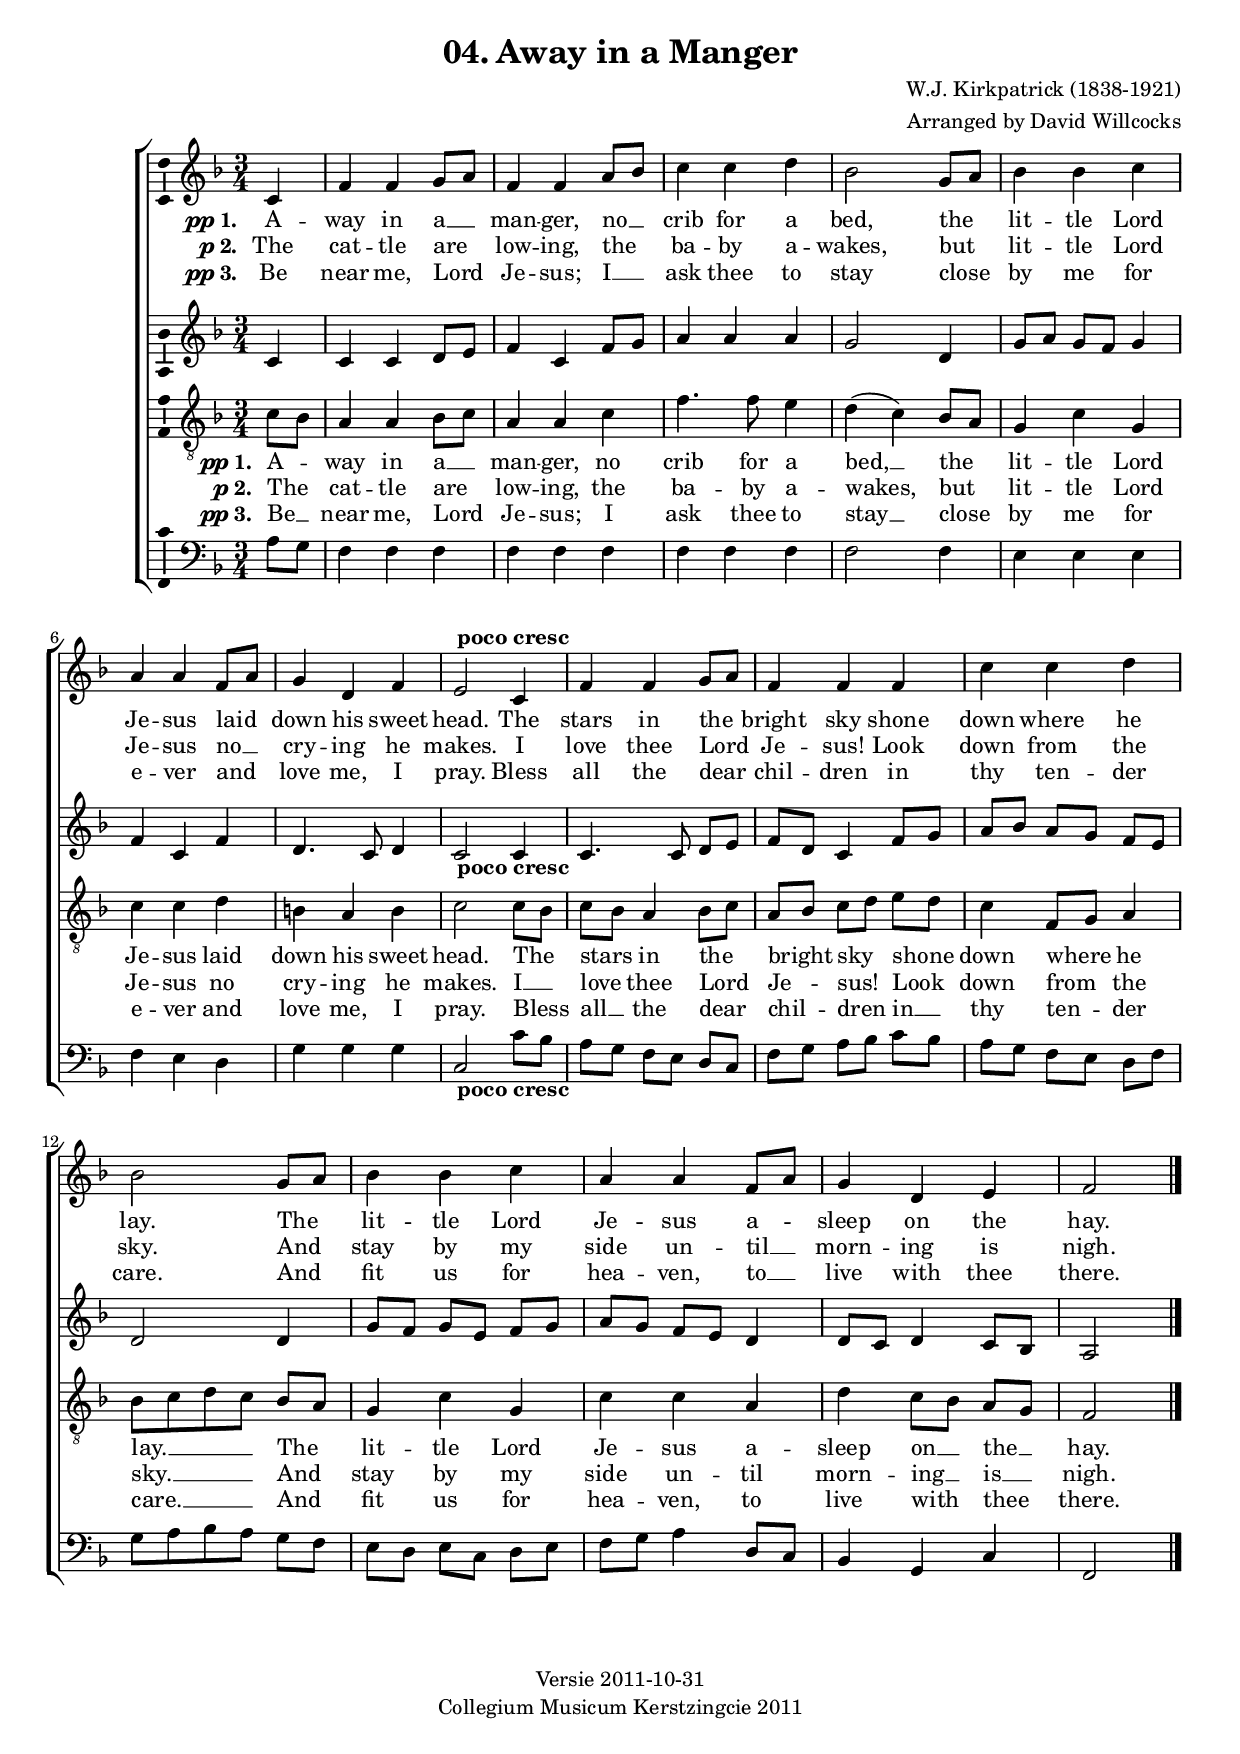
% vim: set fileformat=dos:
\version "2.12.3"

% vim: set fileformat=dos:

\version "2.12.3"

soprano = \relative c' {
  \autoBeamOff
  \clef "treble" 
  \key f \major 
  \time 3/4 
  \partial 4 c4
  f4 f4 g8[ a8] | % 2
  f4 f4 a8[ bes8] | % 3
  c4 c4 d4 | % 4
  bes2 g8[ a8] | % 5
  bes4 bes4 c4 | % 6
  a4 a4 f8[ a8] | % 7
  g4 d4 f4 | % 8
  | % 8
  e2 c4^\markup { \halign #'0 \bold "poco cresc"} | % 9
  f4 f4 g8[ a8] | \barNumberCheck #10
  f4 f4 f4 | % 11
  c'4 c4 d4 | % 12
  bes2 g8[ a8] | % 13
  bes4 bes4 c4 | % 14
  a4 a4 f8[ a8] | % 15
  g4 d4 e4 | % 16
  f2 \bar "|."
}

alto = \relative c' {
  \autoBeamOff
  \clef "treble" 
  \key f \major 
  \time 3/4 
  \partial 4 c4 | % 1
  c4 c4 d8[ e8] | % 2
  f4 c4 f8[ g8] | % 3
  a4 a4 a4 | % 4
  g2 d4 | % 5
  g8[ a8] g8[ f8] g4 | % 6
  f4 c4 f4 | % 7
  d4. c8 d4 | % 8
  | % 8
  c2 c4_\markup { \halign #'0 \bold "poco cresc" }
  c4. c8 d8 [ e8 ] | \barNumberCheck #10
  f8[ d8] c4 f8[ g8] | % 11
  a8[ bes8] a8[ g8] f8[ e8] | % 12
  d2 d4 | % 13
  g8[ f8] g8[ e8] f8[ g8] | % 14
  a8[ g8] f8[ e8] d4 | % 15
  d8[ c8] d4 c8[ bes8] | % 16
  a2 \bar "|."
}

tenor = \relative c' {
  \autoBeamOff
  \clef "treble_8" 
  \key f \major 
  \time 3/4 
  \partial 4 c8[ bes8] | % 1
  a4 a4 bes8[ c8] | % 2
  a4 a4 c4 | % 3
  f4. f8 e4 | % 4
  d4( c4) bes8[ a8] | % 5
  g4 c4 g4 | % 6
  c4 c4 d4 | % 7
  b4 a4 b4 | % 8
  c2 c8[ bes8] | % 9
  c8[ bes8] a4 bes8[ c8] | \barNumberCheck #10
  a8[ bes8] c8[ d8] e8[ d8] | % 11
  c4 f,8[ g8] a4 | % 12
  bes8[ c8 d8 c8] bes8[ a8] | % 13
  g4 c4 g4 | % 14
  c4 c4 a4 | % 15
  d4 c8[ bes8] a8[ g8] | % 16
  f2 \bar "|."
}

bass = \relative a {
  \autoBeamOff
  \clef "bass" 
  \key f \major 
  \time 3/4 
  \partial 4 a8[ g8] | % 1
  f4 f4 f4 | % 2
  f4 f4 f4 | % 3
  f4 f4 f4 | % 4
  f2 f4 | % 5
  e4 e4 e4 | % 6
  f4 e4 d4 | % 7
  g4 g4 g4 | % 8
  c,2 c'8[_\markup { \halign #'0 \bold "poco cresc" } bes8] | % 9
  a8[ g8] f8[ e8] d8[ c8] | \barNumberCheck #10
  f8[ g8] a8[ bes8] c8[ bes8] | % 11
  a8[ g8] f8[ e8] d8[ f8] | % 12
  g8[ a8 bes8 a8] g8[ f8] | % 13
  e8[ d8] e8[ c8] d8[ e8] | % 14
  f8[ g8] a4 d,8[ c8] | % 15
  bes4 g4 c4 | % 16
  f,2 \bar "|."
}

verseOne = {
  \set stanza = \markup { \dynamic "pp" "1. " }
  \lyricmode {
    A -- way in a __ man -- ger, 
    no __ crib for a bed, __ the __ 

    lit -- tle Lord Je -- sus laid __ 
    down his sweet head. The __

    stars __ in __ the __ bright __ sky __ shone __
    down where __ he lay. __ The __ 
    
    lit -- tle Lord Je -- sus a --
    sleep on __ the __ hay. 
  }
}

verseTwo = {
  \set stanza = \markup { \dynamic "p" "2. " }
  \lyricmode {  
    The __ cat -- tle are __ low -- ing, the __ 
    ba -- by a -- wakes, __ but __ 

    lit -- tle Lord Je -- sus no __ 
    cry -- ing he makes. I __
    
    love __ thee __ Lord __ Je -- sus! __ Look __
    down from __ the sky. __ And __

    stay by my side un -- til __ 
    morn -- ing __ is __ nigh. 
  }
}

verseThree = {
  \set stanza = \markup { \dynamic "pp" "3. " }
  \lyricmode {
    Be __ near me, Lord __ Je -- sus; I __ 
    ask thee to stay __ close __ 

    by me for e -- ver and __ 
    love me, I pray. Bless __
    
    all __ the __ dear __ chil -- dren __ in __
    thy __ ten -- der care. __ And __ 

    fit us for hea -- ven, to __
    live with __ thee __ there.
  }
}


nummer = "04."

\header {
  title = \markup {\nummer "Away in a Manger"}
  composer = "W.J. Kirkpatrick (1838-1921)"
  arranger = "Arranged by David Willcocks"
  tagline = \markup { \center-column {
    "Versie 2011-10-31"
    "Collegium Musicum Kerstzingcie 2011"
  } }
}

% This useful function kills extenders that are too short to be useful
% Combine this with \override LyricExtender #'minimum-length = #0 for
% beautiful results: an extender if there is space, no extender if there
% is not.
#(define (conditional-kill-lyric-extender-callback . args)
   (lambda (grob)
    (let* ((minimum-length
            (if (null? args)
             (ly:grob-property grob 'minimum-length 0)
             (car args)))
           (X-extent (ly:stencil-extent (ly:grob-property grob 'stencil empty-stencil) X))
           (length (- (cdr X-extent) (car X-extent))))
     (if (> minimum-length length)
      (ly:grob-suicide! grob)))))

% Make everything a bit smaller. 
% The normal size of the music font is 20, but that gets things *really*
% jammed together.
#(set-global-staff-size 18)

\score {
  \new ChoirStaff <<
    \new Staff = "sSoprano" << 
      \new Voice = "vSoprano" { \soprano }
    >>

    \new Lyrics \lyricsto "vSoprano" \verseOne
    \new Lyrics \lyricsto "vSoprano" \verseTwo
    \new Lyrics \lyricsto "vSoprano" \verseThree

    \new Staff = "sAlto" << 
      \new Voice = "vAlto" { \alto }
    >>

    \new Staff = "sTenor" << 
      \new Voice = "vTenor" { \tenor }
    >>
    \new Lyrics \lyricsto "vTenor" \verseOne
    \new Lyrics \lyricsto "vTenor" \verseTwo
    \new Lyrics \lyricsto "vTenor" \verseThree

    \new Staff = "sBass" << 
      \new Voice = "vBass" { \bass }
    >>

  >>
  \layout { 
    % We can haz ambitus to display pitch range?
    \context { \Staff 
      \consists "Ambitus_engraver"
    }
    % space-saving tweaks
    %\context { \Staff
    %  \override VerticalAxisGroup #'minimum-Y-extent = #'(-1 . 1)
    %}
    \context { \Lyrics
      \override VerticalAxisGroup #'Y-extent = #'(-0.1 . 0.1)
    }
    \context { \Lyrics
      \override VerticalAxisGroup #'minimum-Y-extent = #'(0 . 0)
    }
    \context { \Lyrics
      \override LyricExtender #'minimum-length = #0
      \override LyricExtender #'after-line-breaking = %
         #(conditional-kill-lyric-extender-callback 1)
    }
  }
}
